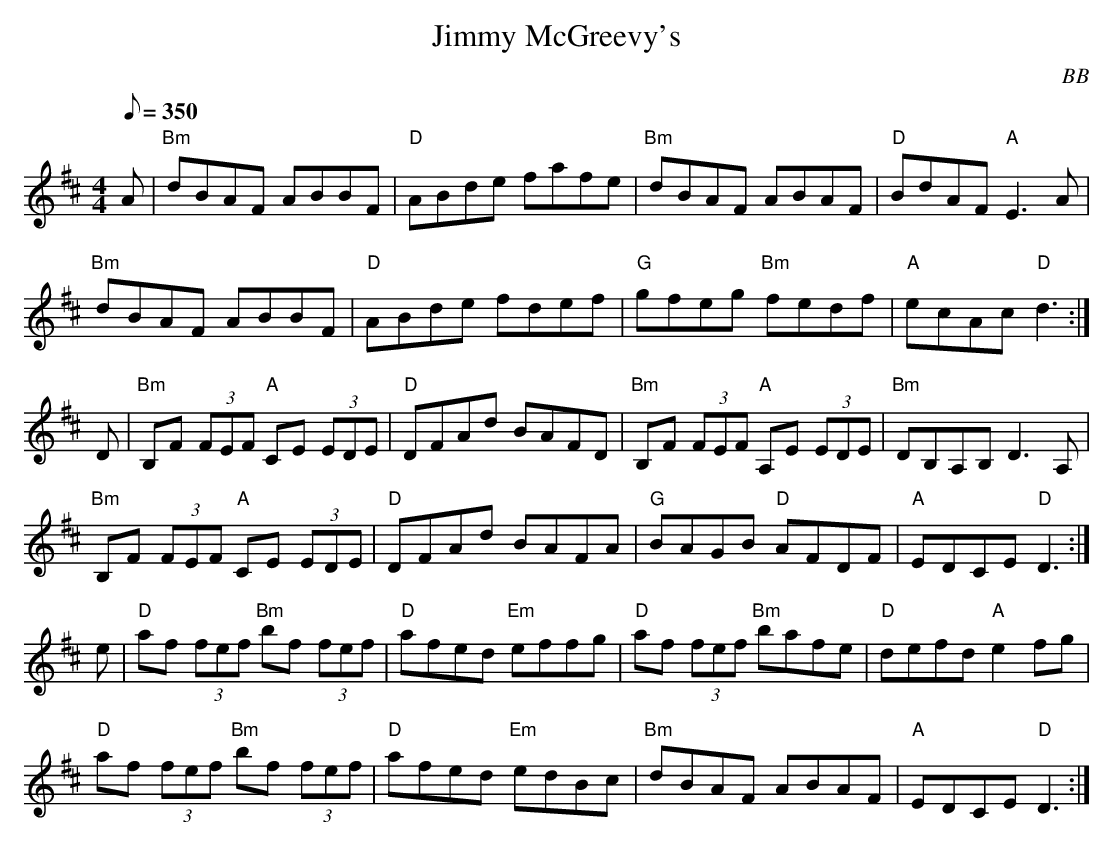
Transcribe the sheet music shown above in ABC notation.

X:1
T: Jimmy McGreevy's
C: BB
Q: 1/8=350
M: 4/4
L: 1/8
K: D
A | "Bm"dBAF ABBF | "D"ABde fafe | "Bm"dBAF ABAF | "D"BdAF "A"E3 A |
"Bm"dBAF ABBF | "D"ABde fdef | "G"gfeg "Bm"fedf | "A"ecAc "D"d3 :|
D|"Bm"B,F (3FEF "A"CE (3EDE|"D"DFAd BAFD|"Bm"B,F (3FEF "A"A,E (3EDE|\
"Bm"DB,A,B, D3 A,|
"Bm"B,F (3FEF "A"CE (3EDE | "D"DFAd BAFA |"G"BAGB "D"AFDF |"A"EDCE "D"D3 :|
e | "D"af (3fef "Bm"bf (3fef | "D"afed "Em"effg |"D"af (3fef "Bm"bafe |\
"D"defd "A"e2 fg |
"D"af (3fef "Bm"bf (3fef |"D"afed "Em"edBc |"Bm"dBAF ABAF |"A"EDCE "D"D3 :|
